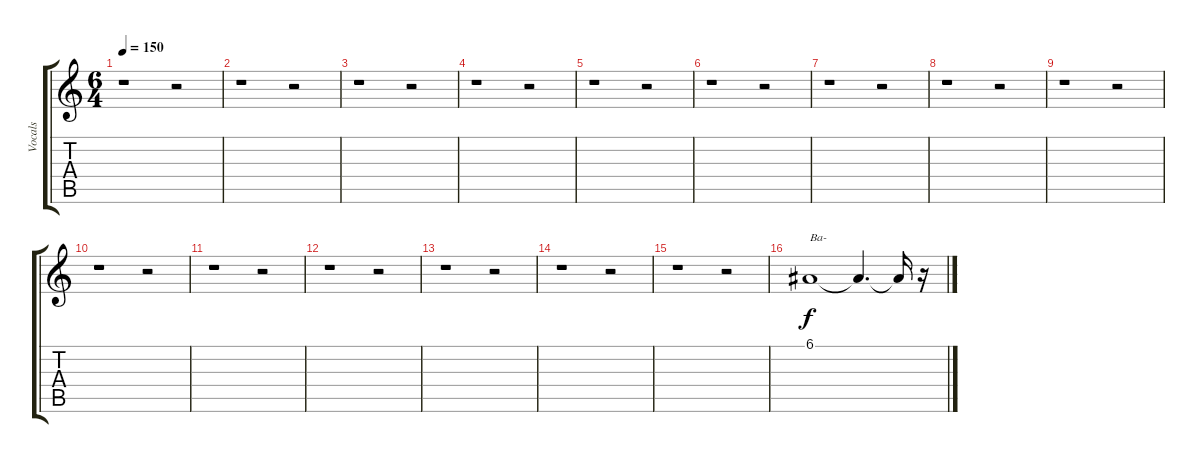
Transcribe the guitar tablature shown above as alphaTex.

\track ("Vocals" "Vocals") {instrument electricgrandpiano}
\staff {score tabs}
\tuning (E4 B3 G3 D3 A2 E2) {hide}
\ts (6 4)
\tempo 150
\clef g2
\ks c
r.1{dy f instrument electricgrandpiano} r.2 |
r.1 r.2 |
r.1 r.2 |
r.1 r.2 |
r.1 r.2 |
r.1 r.2 |
r.1 r.2 |
r.1 r.2 |
r.1 r.2 |
r.1 r.2 |
r.1 r.2 |
r.1 r.2 |
r.1 r.2 |
r.1 r.2 |
r.1 r.2 |
6.1.1{txt "Ba-"} 6.1{t}.4{d} 6.1{t}.16 r.16
